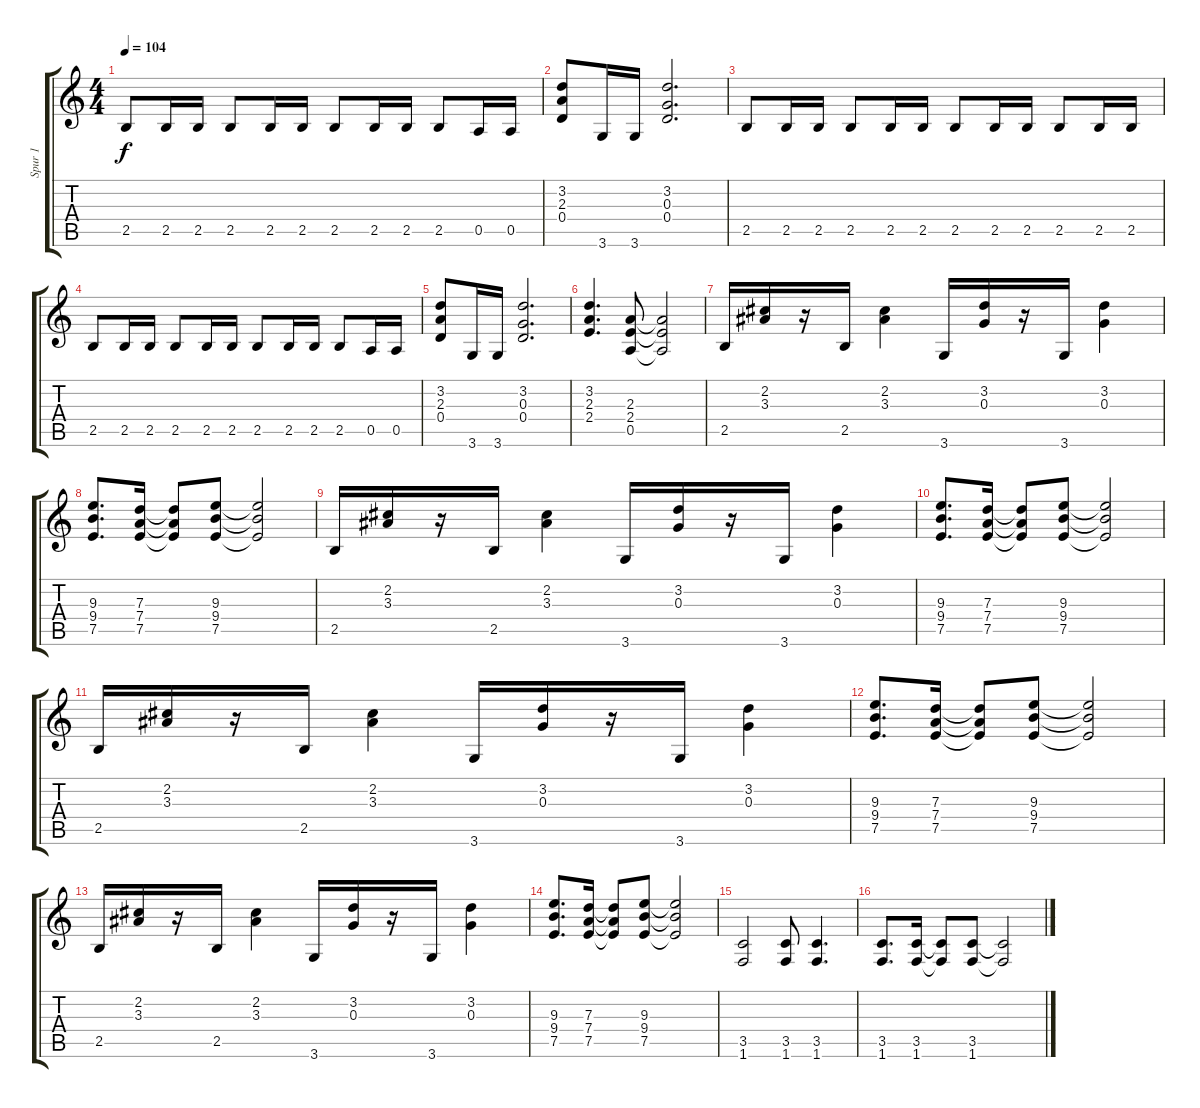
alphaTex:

\track ("Spur 1" "Spur 1") {instrument overdrivenguitar}
\staff {score tabs}
\tuning (E4 B3 G3 D3 A2 E2) {hide}
\ts (4 4)
\tempo 104
\clef g2
\ks c
2.5.8{dy f} 2.5.16 2.5.16 2.5.8 2.5.16 2.5.16 2.5.8 2.5.16 2.5.16 2.5.8 0.5.16 0.5.16 |
(3.2 2.3 0.4).8 3.6.16 3.6.16 (3.2 0.3 0.4).2{d} |
2.5.8 2.5.16 2.5.16 2.5.8 2.5.16 2.5.16 2.5.8 2.5.16 2.5.16 2.5.8 2.5.16 2.5.16 |
2.5.8 2.5.16 2.5.16 2.5.8 2.5.16 2.5.16 2.5.8 2.5.16 2.5.16 2.5.8 0.5.16 0.5.16 |
(3.2 2.3 0.4).8 3.6.16 3.6.16 (3.2 0.3 0.4).2{d} |
(3.2 2.3 2.4).4{d} (2.3 2.4 0.5).8 (2.3{t} 2.4{t} 0.5{t}).2 |
2.5.16 (2.2 3.3).16 r.16 2.5.16 (2.2 3.3).4 3.6.16 (3.2 0.3).16 r.16 3.6.16 (3.2 0.3).4 |
(9.3 9.4 7.5).8{d} (7.3 7.4 7.5).16 (7.3{t} 7.4{t} 7.5{t}).8 (9.3 9.4 7.5).8 (9.3{t} 9.4{t} 7.5{t}).2 |
2.5.16 (2.2 3.3).16 r.16 2.5.16 (2.2 3.3).4 3.6.16 (3.2 0.3).16 r.16 3.6.16 (3.2 0.3).4 |
(9.3 9.4 7.5).8{d} (7.3 7.4 7.5).16 (7.3{t} 7.4{t} 7.5{t}).8 (9.3 9.4 7.5).8 (9.3{t} 9.4{t} 7.5{t}).2 |
2.5.16 (2.2 3.3).16 r.16 2.5.16 (2.2 3.3).4 3.6.16 (3.2 0.3).16 r.16 3.6.16 (3.2 0.3).4 |
(9.3 9.4 7.5).8{d} (7.3 7.4 7.5).16 (7.3{t} 7.4{t} 7.5{t}).8 (9.3 9.4 7.5).8 (9.3{t} 9.4{t} 7.5{t}).2 |
2.5.16 (2.2 3.3).16 r.16 2.5.16 (2.2 3.3).4 3.6.16 (3.2 0.3).16 r.16 3.6.16 (3.2 0.3).4 |
(9.3 9.4 7.5).8{d} (7.3 7.4 7.5).16 (7.3{t} 7.4{t} 7.5{t}).8 (9.3 9.4 7.5).8 (9.3{t} 9.4{t} 7.5{t}).2 |
(3.5 1.6).2 (3.5 1.6).8 (3.5 1.6).4{d} |
(3.5 1.6).8{d} (3.5 1.6).16 (3.5{t} 1.6{t}).8 (3.5 1.6).8 (3.5{t} 1.6{t}).2
